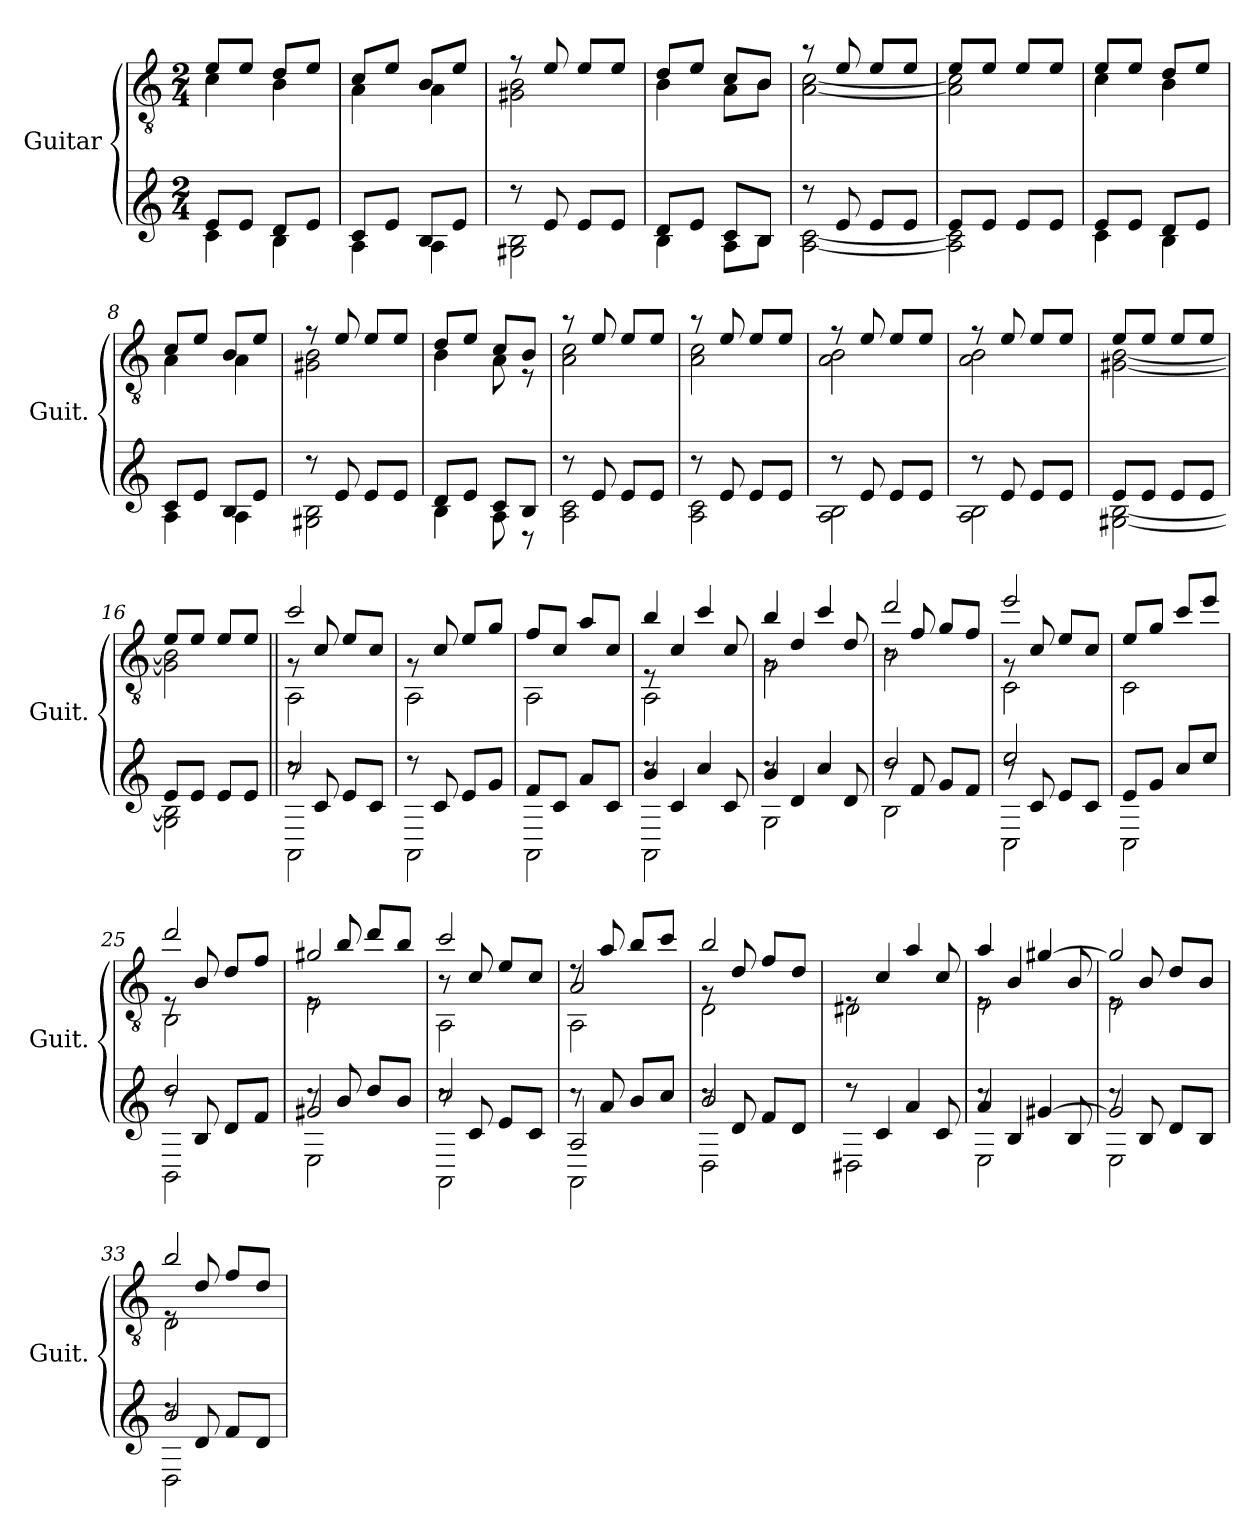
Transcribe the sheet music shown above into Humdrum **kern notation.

**kern	**kern
*part1	*part1
*staff2	*staff1
*I"Guitar	*
*I'Guit.	*
*stria6	*
*	*clefGv2
*k[]	*k[]
*M2/4	*M2/4
*MM180	*MM180
=1	=1
*^	*^
8eL	4c	8e/L	4c\
8eJ	.	8e/J	.
8dL	4B	8d/L	4B\
8eJ	.	8e/J	.
=2	=2	=2	=2
8cL	4A	8c/L	4A\
8eJ	.	8e/J	.
8BL	4A	8B/L	4A\
8eJ	.	8e/J	.
=3	=3	=3	=3
8r	2G# 2B	8r	2G#X\ 2B\
8e	.	8e/	.
8eL	.	8e/L	.
8eJ	.	8e/J	.
=4	=4	=4	=4
8dL	4B	8d/L	4B\
8eJ	.	8e/J	.
8cL	8AL	8c/L	8A\L
8BJ	8BJ	8B/J	8B\J
!!LO:LB:g=z	!!
=5	=5	=5	=5
8r	[2A [2c	8r	[2A\ [2c\
8e	.	8e/	.
8eL	.	8e/L	.
8eJ	.	8e/J	.
=6	=6	=6	=6
8eL	2A] 2c]	8e/L	2A\] 2c\]
8eJ	.	8e/J	.
8eL	.	8e/L	.
8eJ	.	8e/J	.
=7	=7	=7	=7
8eL	4c	8e/L	4c\
8eJ	.	8e/J	.
8dL	4B	8d/L	4B\
8eJ	.	8e/J	.
=8	=8	=8	=8
8cL	4A	8c/L	4A\
8eJ	.	8e/J	.
8BL	4A	8B/L	4A\
8eJ	.	8e/J	.
=9	=9	=9	=9
8r	2G# 2B	8r	2G#X\ 2B\
8e	.	8e/	.
8eL	.	8e/L	.
8eJ	.	8e/J	.
!!LO:LB:g=z	!!
=10	=10	=10	=10
8dL	4B	8d/L	4B\
8eJ	.	8e/J	.
8cL	8A	8c/L	8A\
8BJ	8r	8B/J	8r
=11	=11	=11	=11
8r	2A 2c	8r	2A\ 2c\
8e	.	8e/	.
8eL	.	8e/L	.
8eJ	.	8e/J	.
=12	=12	=12	=12
8r	2A 2c	8r	2A\ 2c\
8e	.	8e/	.
8eL	.	8e/L	.
8eJ	.	8e/J	.
=13	=13	=13	=13
8r	2A 2B	8r	2A\ 2B\
8e	.	8e/	.
8eL	.	8e/L	.
8eJ	.	8e/J	.
=14	=14	=14	=14
8r	2A 2B	8r	2A\ 2B\
8e	.	8e/	.
8eL	.	8e/L	.
8eJ	.	8e/J	.
!!LO:LB:g=z	!!
=15	=15	=15	=15
8eL	[2G# [2B	8e/L	[2G#X\ [2B\
8eJ	.	8e/J	.
8eL	.	8e/L	.
8eJ	.	8e/J	.
=16	=16	=16	=16
8eL	2G#] 2B]	8e/L	2G#\] 2B\]
8eJ	.	8e/J	.
8eL	.	8e/L	.
8eJ	.	8e/J	.
=17||	=17||	=17||	=17||
*	*^	*	*^
2cc	2AA	8r	2cc/	2AA\	8rG
.	.	8c	.	.	8c/
.	.	8eL	.	.	8e/L
.	.	8cJ	.	.	8c/J
*	*v	*v	*	*	*
*	*	*	*v	*v
=18	=18	=18	=18
8r	2AA	8rG	2AA\
8c	.	8c/	.
8eL	.	8e/L	.
8gJ	.	8g/J	.
=19	=19	=19	=19
8fL	2AA	8f/L	2AA\
8cJ	.	8c/J	.
8aL	.	8a/L	.
8cJ	.	8c/J	.
!!LO:LB:g=z
=20	=20	=20	=20
*	*^	*	*^
4b	2AA	8r	4b/	2AA\	8rE
.	.	4c	.	.	4c/
4cc	.	.	4cc/	.	.
.	.	8c	.	.	8c/
=21	=21	=21	=21	=21	=21
4b	2G	8r	4b/	2G\	8rG
.	.	4d	.	.	4d/
4cc	.	.	4cc/	.	.
.	.	8d	.	.	8d/
=22	=22	=22	=22	=22	=22
2dd	2B	8r	2dd/	2B\	8r
.	.	8f	.	.	8f/
.	.	8gL	.	.	8g/L
.	.	8fJ	.	.	8f/J
=23	=23	=23	=23	=23	=23
2ee	2C	8r	2ee/	2C\	8rG
.	.	8c	.	.	8c/
.	.	8eL	.	.	8e/L
.	.	8cJ	.	.	8c/J
*	*v	*v	*	*	*
*	*	*	*v	*v
=24	=24	=24	=24
8eL	2C	8e/L	2C\
8gJ	.	8g/J	.
8ccL	.	8cc/L	.
8eeJ	.	8ee/J	.
!!LO:PB:g=z
=25	=25	=25	=25
*	*^	*	*^
2dd	2BB	8r	2dd/	2BB\	8rE
.	.	8B	.	.	8B/
.	.	8dL	.	.	8d/L
.	.	8fJ	.	.	8f/J
=26	=26	=26	=26	=26	=26
8r	2E	2g#	8rE	2E\	2g#X/
8b	.	.	8b/	.	.
8ddL	.	.	8dd/L	.	.
8bJ	.	.	8b/J	.	.
=27	=27	=27	=27	=27	=27
8r	2AA	2cc	8r	2AA\	2cc/
8c	.	.	8c/	.	.
8eL	.	.	8e/L	.	.
8cJ	.	.	8c/J	.	.
=28	=28	=28	=28	=28	=28
8r	2AA	2A	8rd	2AA\	2A/
8a	.	.	8a/	.	.
8bL	.	.	8b/L	.	.
8ccJ	.	.	8cc/J	.	.
=29	=29	=29	=29	=29	=29
8r	2D	2b	8rG	2D\	2b/
8d	.	.	8d/	.	.
8fL	.	.	8f/L	.	.
8dJ	.	.	8d/J	.	.
!!LO:LB:g=z	!!	!!
=30	=30	=30	=30	=30	=30
8r	2D#X	4ryy	8rE	2D#X\	4ryy
4c	.	.	4c/	.	.
.	.	4a	.	.	4a/
8c	.	.	8c/	.	.
=31	=31	=31	=31	=31	=31
4a	2E	8r	4a/	2E\	8rE
.	.	4B	.	.	4B/
[4g#	.	.	[4g#X/	.	.
.	.	8B	.	.	8B/
=32	=32	=32	=32	=32	=32
2g#]	2E	8r	2g#/]	2E\	8rE
.	.	8B	.	.	8B/
.	.	8dL	.	.	8d/L
.	.	8BJ	.	.	8B/J
=33	=33	=33	=33	=33	=33
2b	2D	8r	2b/	2D\	8rE
.	.	8d	.	.	8d/
.	.	8fL	.	.	8f/L
.	.	8dJ	.	.	8d/J
*v	*v	*v	*	*	*
*	*v	*v	*v
=	=
*-	*-
